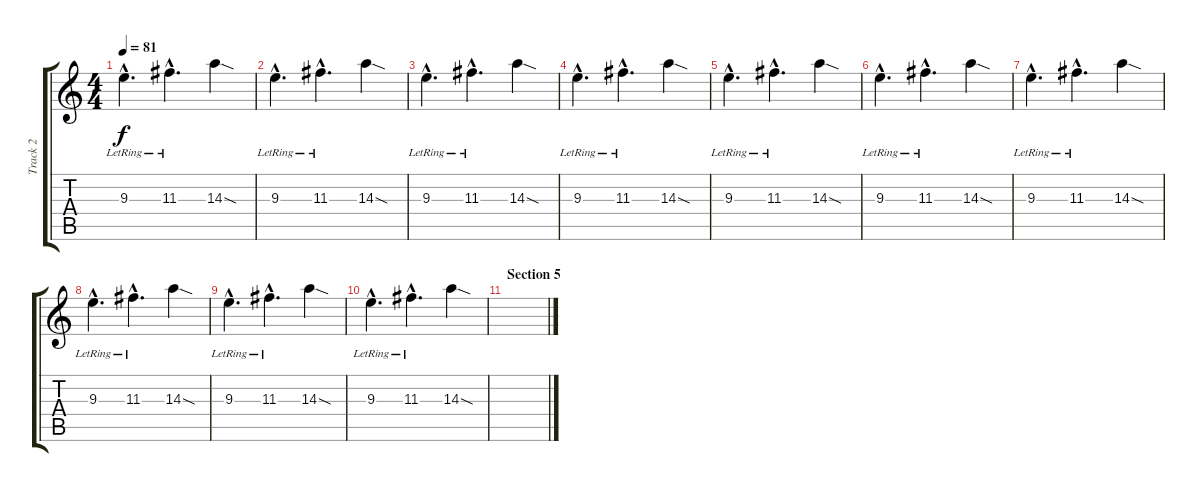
\track ("Track 2" "Track 2") {instrument electricguitarclean}
\staff {score tabs}
\tuning (E4 B3 G3 D3 A2 D2) {hide}
\ts (4 4)
\tempo 81
\clef g2
\ks c
9.3{hac lr}.4{d dy f} 11.3{hac lr}.4{d} 14.3{sod}.4 |
9.3{hac lr}.4{d} 11.3{hac lr}.4{d} 14.3{sod}.4 |
9.3{hac lr}.4{d} 11.3{hac lr}.4{d} 14.3{sod}.4 |
9.3{hac lr}.4{d} 11.3{hac lr}.4{d} 14.3{sod}.4 |
9.3{hac lr}.4{d} 11.3{hac lr}.4{d} 14.3{sod}.4 |
9.3{hac lr}.4{d} 11.3{hac lr}.4{d} 14.3{sod}.4 |
9.3{hac lr}.4{d} 11.3{hac lr}.4{d} 14.3{sod}.4 |
9.3{hac lr}.4{d} 11.3{hac lr}.4{d} 14.3{sod}.4 |
9.3{hac lr}.4{d} 11.3{hac lr}.4{d} 14.3{sod}.4 |
9.3{hac lr}.4{d} 11.3{hac lr}.4{d} 14.3{sod}.4 |
\section ("" "Section 5")
